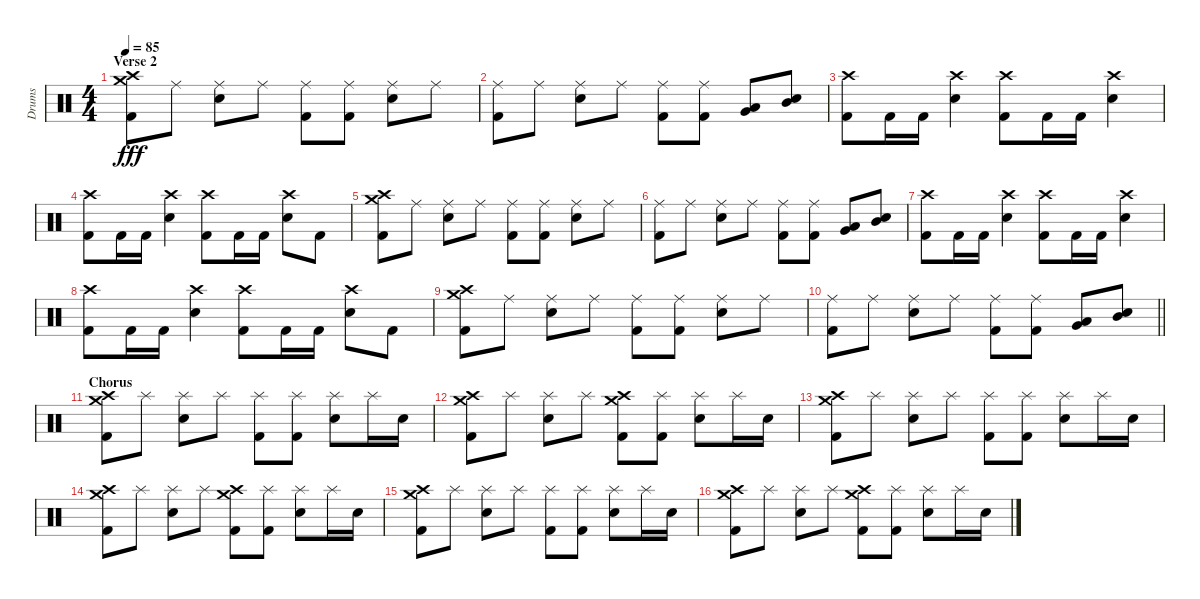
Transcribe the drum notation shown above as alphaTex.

\track ("Drums" "Drums") {instrument percussion}
\staff {score}
\articulation defaults
\ts (4 4)
\section ("" "Verse 2")
\tempo 85
\clef neutral
\ks c
("Crash high (hit)" "Crash medium (hit)" "Kick (hit) 2").8{dy fff} "Ride (middle)".8 ("Ride (middle)" "Electric Snare (hit)").8 "Ride (middle)".8 ("Ride (middle)" "Kick (hit) 2").8 ("Ride (middle)" "Kick (hit) 2").8 ("Ride (middle)" "Electric Snare (hit)").8 "Ride (middle)".8 |
("Ride (middle)" "Kick (hit) 2").8 "Ride (middle)".8 ("Ride (middle)" "Electric Snare (hit)").8 "Ride (middle)".8 ("Ride (middle)" "Kick (hit) 2").8 ("Ride (middle)" "Kick (hit) 2").8 ("Low Tom (hit)" "Very Low Tom (hit)").8 ("Mid Tom (hit)" "Electric Snare (hit)").8 |
("Crash high (hit)" "Kick (hit) 2").8 "Kick (hit) 2".16 "Kick (hit) 2".16 ("Crash high (hit)" "Electric Snare (hit)").4 ("Crash high (hit)" "Kick (hit) 2").8 "Kick (hit) 2".16 "Kick (hit) 2".16 ("Crash high (hit)" "Electric Snare (hit)").4 |
("Crash high (hit)" "Kick (hit) 2").8 "Kick (hit) 2".16 "Kick (hit) 2".16 ("Crash high (hit)" "Electric Snare (hit)").4 ("Crash high (hit)" "Kick (hit) 2").8 "Kick (hit) 2".16 "Kick (hit) 2".16 ("Crash high (hit)" "Electric Snare (hit)").8 "Kick (hit) 2".8 |
("Crash high (hit)" "Crash medium (hit)" "Kick (hit) 2").8 "Ride (middle)".8 ("Ride (middle)" "Electric Snare (hit)").8 "Ride (middle)".8 ("Ride (middle)" "Kick (hit) 2").8 ("Ride (middle)" "Kick (hit) 2").8 ("Ride (middle)" "Electric Snare (hit)").8 "Ride (middle)".8 |
("Ride (middle)" "Kick (hit) 2").8 "Ride (middle)".8 ("Ride (middle)" "Electric Snare (hit)").8 "Ride (middle)".8 ("Ride (middle)" "Kick (hit) 2").8 ("Ride (middle)" "Kick (hit) 2").8 ("Low Tom (hit)" "Very Low Tom (hit)").8 ("Mid Tom (hit)" "Electric Snare (hit)").8 |
("Crash high (hit)" "Kick (hit) 2").8 "Kick (hit) 2".16 "Kick (hit) 2".16 ("Crash high (hit)" "Electric Snare (hit)").4 ("Crash high (hit)" "Kick (hit) 2").8 "Kick (hit) 2".16 "Kick (hit) 2".16 ("Crash high (hit)" "Electric Snare (hit)").4 |
("Crash high (hit)" "Kick (hit) 2").8 "Kick (hit) 2".16 "Kick (hit) 2".16 ("Crash high (hit)" "Electric Snare (hit)").4 ("Crash high (hit)" "Kick (hit) 2").8 "Kick (hit) 2".16 "Kick (hit) 2".16 ("Crash high (hit)" "Electric Snare (hit)").8 "Kick (hit) 2".8 |
("Crash high (hit)" "Crash medium (hit)" "Kick (hit) 2").8 "Ride (middle)".8 ("Ride (middle)" "Electric Snare (hit)").8 "Ride (middle)".8 ("Ride (middle)" "Kick (hit) 2").8 ("Ride (middle)" "Kick (hit) 2").8 ("Ride (middle)" "Electric Snare (hit)").8 "Ride (middle)".8 |
\barLineRight lightlight
("Ride (middle)" "Kick (hit) 2").8 "Ride (middle)".8 ("Ride (middle)" "Electric Snare (hit)").8 "Ride (middle)".8 ("Ride (middle)" "Kick (hit) 2").8 ("Ride (middle)" "Kick (hit) 2").8 ("Low Tom (hit)" "Very Low Tom (hit)").8 ("Mid Tom (hit)" "Electric Snare (hit)").8 |
\section ("" "Chorus")
("Crash high (hit)" "Crash medium (hit)" "Kick (hit) 2").8 "Splash (hit)".8 ("Splash (hit)" "Electric Snare (hit)").8 "Splash (hit)".8 ("Splash (hit)" "Kick (hit) 2").8 ("Splash (hit)" "Kick (hit) 2").8 ("Splash (hit)" "Electric Snare (hit)").8 "Splash (hit)".16 "Electric Snare (hit)".16 |
("Crash high (hit)" "Crash medium (hit)" "Kick (hit) 2").8 "Splash (hit)".8 ("Splash (hit)" "Electric Snare (hit)").8 "Splash (hit)".8 ("Crash high (hit)" "Crash medium (hit)" "Kick (hit) 2").8 ("Splash (hit)" "Kick (hit) 2").8 ("Splash (hit)" "Electric Snare (hit)").8 "Splash (hit)".16 "Electric Snare (hit)".16 |
("Crash high (hit)" "Crash medium (hit)" "Kick (hit) 2").8 "Splash (hit)".8 ("Splash (hit)" "Electric Snare (hit)").8 "Splash (hit)".8 ("Splash (hit)" "Kick (hit) 2").8 ("Splash (hit)" "Kick (hit) 2").8 ("Splash (hit)" "Electric Snare (hit)").8 "Splash (hit)".16 "Electric Snare (hit)".16 |
("Crash high (hit)" "Crash medium (hit)" "Kick (hit) 2").8 "Splash (hit)".8 ("Splash (hit)" "Electric Snare (hit)").8 "Splash (hit)".8 ("Crash high (hit)" "Crash medium (hit)" "Kick (hit) 2").8 ("Splash (hit)" "Kick (hit) 2").8 ("Splash (hit)" "Electric Snare (hit)").8 "Splash (hit)".16 "Electric Snare (hit)".16 |
("Crash high (hit)" "Crash medium (hit)" "Kick (hit) 2").8 "Splash (hit)".8 ("Splash (hit)" "Electric Snare (hit)").8 "Splash (hit)".8 ("Splash (hit)" "Kick (hit) 2").8 ("Splash (hit)" "Kick (hit) 2").8 ("Splash (hit)" "Electric Snare (hit)").8 "Splash (hit)".16 "Electric Snare (hit)".16 |
("Crash high (hit)" "Crash medium (hit)" "Kick (hit) 2").8 "Splash (hit)".8 ("Splash (hit)" "Electric Snare (hit)").8 "Splash (hit)".8 ("Crash high (hit)" "Crash medium (hit)" "Kick (hit) 2").8 ("Splash (hit)" "Kick (hit) 2").8 ("Splash (hit)" "Electric Snare (hit)").8 "Splash (hit)".16 "Electric Snare (hit)".16
